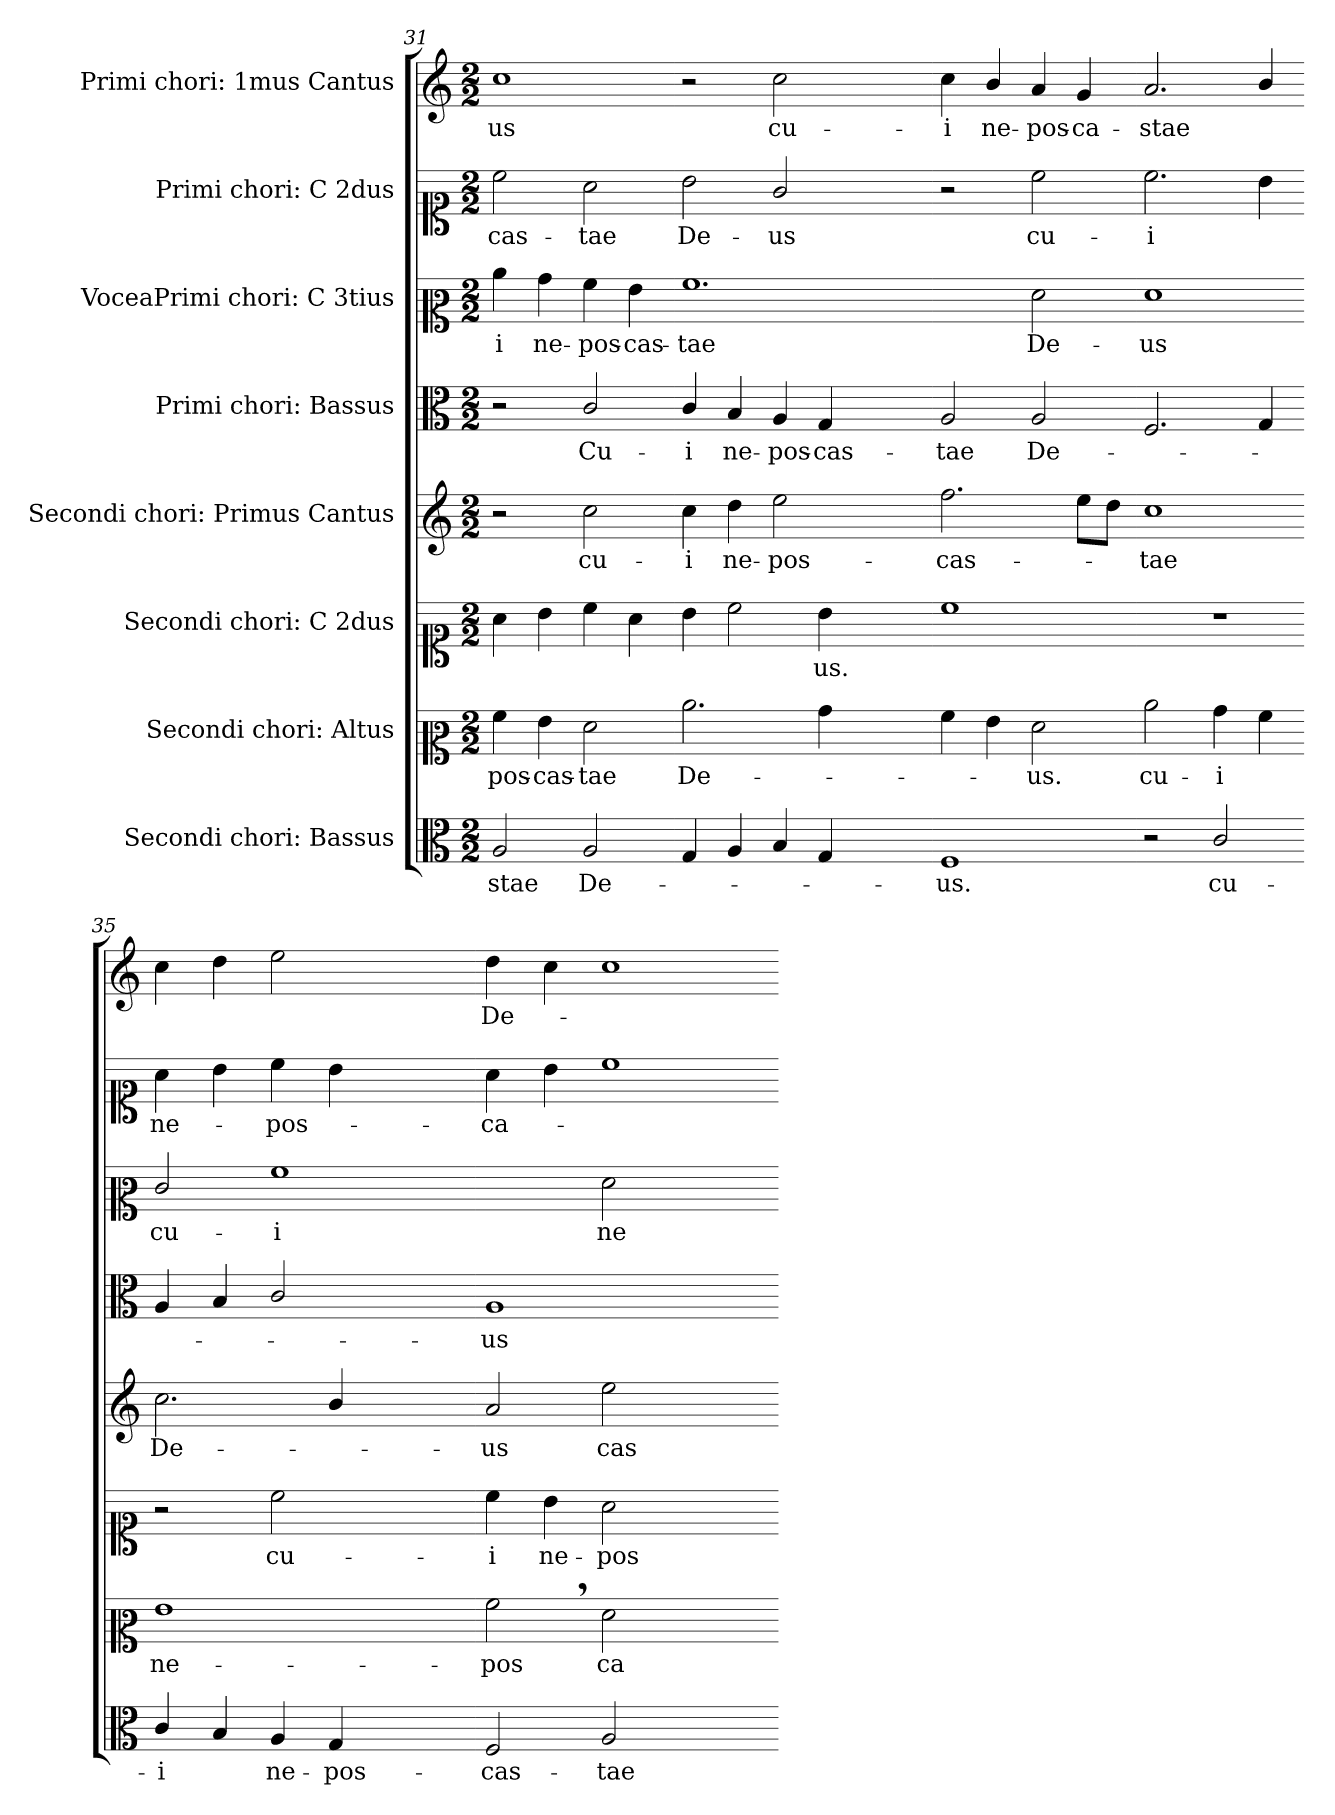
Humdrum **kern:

**kern	**text	**kern	**text	**kern	**text	**kern	**text	**kern	**text	**kern	**text	**kern	**text	**kern	**text
*part8	*part8	*part7	*part7	*part6	*part6	*part5	*part5	*part4	*part4	*part3	*part3	*part2	*part2	*part1	*part1
*staff8	*staff8	*staff7	*staff7	*staff6	*staff6	*staff5	*staff5	*staff4	*staff4	*staff3	*staff3	*staff2	*staff2	*staff1	*staff1
*I"Secondi chori: Bassus	*	*I"Secondi chori: Altus	*	*I"Secondi chori: C 2dus	*	*I"Secondi chori: Primus Cantus	*	*I"Primi chori: Bassus	*	*I"VoceaPrimi chori: C 3tius	*	*I"Primi chori: C 2dus	*	*I"Primi chori: 1mus Cantus	*
*clefC3	*	*clefC2	*	*clefC1	*	*clefG2	*	*clefC3	*	*clefC2	*	*clefC1	*	*clefG2	*
*k[]	*	*k[]	*	*k[]	*	*k[]	*	*k[]	*	*k[]	*	*k[]	*	*k[]	*
*C:	*	*C:	*	*C:	*	*C:	*	*C:	*	*C:	*	*C:	*	*C:	*
*M2/2	*	*M2/2	*	*M2/2	*	*M2/2	*	*M2/2	*	*M2/2	*	*M2/2	*	*M2/2	*
=31	=31	=31	=31	=31	=31	=31	=31	=31	=31	=31	=31	=31	=31	=31	=31
2A/	-stae	4a\	-pos-	4a\	.	2r	.	2r	.	4cc\	-i	2cc\	-cas-	1cc	-us
.	.	4g\	-cas-	4b\	.	.	.	.	.	4b\	ne-	.	.	.	.
2A/	De-	2f\	-tae	4cc\	.	2cc\	cu-	2c/	Cu-	4a\	-pos-	2a\	-tae	.	.
.	.	.	.	4a\	.	.	.	.	.	4g\	-cas-	.	.	.	.
=32-	=32-	=32-	=32-	=32-	=32-	=32-	=32-	=32-	=32-	=32-	=32-	=32-	=32-	=32-	=32-
4G/	.	2.cc\	De-	4b\	.	4cc\	-i	4c/	-i	1.a	-tae	2b\	De-	2r	.
4A/	.	.	.	2cc\	.	4dd\	ne-	4B/	ne-	.	.	.	.	.	.
4B/	.	.	.	.	.	2ee\	-pos-	4A/	-pos-	.	.	2g/	-us	2cc\	cu-
4G/	.	4b\	.	4b\	-us.	.	.	4G/	-cas-	.	.	.	.	.	.
2ryy	.	2ryy	.	2ryy	.	2ryy	.	2ryy	.	.	.	2ryy	.	2ryy	.
=33-	=33-	=33-	=33-	=33-	=33-	=33-	=33-	=33-	=33-	=33-	=33-	=33-	=33-	=33-	=33-
1F	-us.	4a\	.	1cc	.	2.ff\	-cas-	2A/	-tae	2ryy	.	2r	.	4cc\	-i
.	.	4g\	.	.	.	.	.	.	.	.	.	.	.	4b/	ne-
.	.	2f\	-us.	.	.	.	.	2A/	De-	2f\	De-	2cc\	cu-	4a/	-pos-
.	.	.	.	.	.	8ee\L	.	.	.	.	.	.	.	4g/	-ca-
.	.	.	.	.	.	8dd\J	.	.	.	.	.	.	.	.	.
=34-	=34-	=34-	=34-	=34-	=34-	=34-	=34-	=34-	=34-	=34-	=34-	=34-	=34-	=34-	=34-
2r	.	2cc\	cu-	1r	.	1cc	-tae	2.F/	.	1f	-us	2.cc\	-i	2.a/	-stae
2c/	cu-	4b\	-i	.	.	.	.	.	.	.	.	.	.	.	.
.	.	4a\	.	.	.	.	.	4G/	.	.	.	4b\	.	4b/	.
=35-	=35-	=35-	=35-	=35-	=35-	=35-	=35-	=35-	=35-	=35-	=35-	=35-	=35-	=35-	=35-
4c/	-i	1g	ne-	2r	.	2.cc\	De-	4A/	.	2e/	cu-	4a\	ne-	4cc\	.
4B/	.	.	.	.	.	.	.	4B/	.	.	.	4b\	.	4dd\	.
4A/	ne-	.	.	2cc\	cu-	.	.	2c/	.	1a\	-i	4cc\	-pos-	2ee\	.
4G/	-pos-	.	.	.	.	4b/	.	.	.	.	.	4b\	.	.	.
2ryy	.	2ryy	.	2ryy	.	2ryy	.	2ryy	.	.	.	2ryy	.	2ryy	.
=36-	=36-	=36-	=36-	=36-	=36-	=36-	=36-	=36-	=36-	=36-	=36-	=36-	=36-	=36-	=36-
2F/	-cas-	2a,\	-pos	4cc\	-i	2a/	-us	1A	-us	2ryy	.	4a\	-ca-	4dd\	De-
.	.	.	.	4b\	ne-	.	.	.	.	.	.	4b\	.	4cc\	.
2A/	-tae	2f\	ca-	2a\	-pos-	2ee\	cas-	.	.	2f\	ne-	1cc\	.	1cc\	.
2ryy	.	2ryy	.	2ryy	.	2ryy	.	2ryy	.	2ryy	.	.	.	.	.
=-	=-	=-	=-	=-	=-	=-	=-	=-	=-	=-	=-	=-	=-	=-	=-
*-	*-	*-	*-	*-	*-	*-	*-	*-	*-	*-	*-	*-	*-	*-	*-
